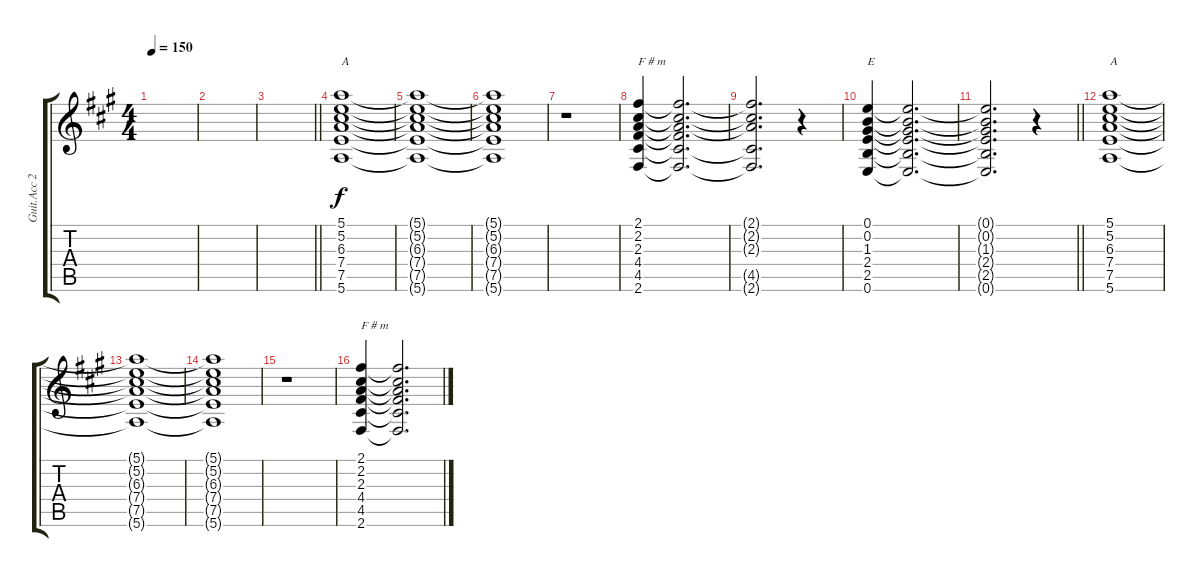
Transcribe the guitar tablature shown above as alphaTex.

\track ("Guit.Acc 2" "Guit.Acc 2") {instrument distortionguitar}
\staff {score tabs}
\tuning (E4 B3 G3 D3 A2 E2) {hide}
\ts (4 4)
\tempo 150
\clef g2
\ks a
|
|
\barLineRight lightlight
|
(5.1 5.2 6.3 7.4 7.5 5.6).1{txt "A" volume 7} |
(5.1{t} 5.2{t} 6.3{t} 7.4{t} 7.5{t} 5.6{t}).1{volume 0} |
(5.1{t} 5.2{t} 6.3{t} 7.4{t} 7.5{t} 5.6{t}).1 |
r.1 |
(2.1 2.2 2.3 4.4 4.5 2.6).4{txt "F # m" volume 9} (2.1{t} 2.2{t} 2.3{t} 4.4{t} 4.5{t} 2.6{t}).2{d volume 0} |
(2.1{t} 2.2{t} 2.3{t} 4.5{t} 2.6{t}).2{d} r.4 |
(0.1 0.2 1.3 2.4 2.5 0.6).4{txt "E" volume 9} (0.1{t} 0.2{t} 1.3{t} 2.4{t} 2.5{t} 0.6{t}).2{d volume 0} |
\barLineRight lightlight
(0.1{t} 0.2{t} 1.3{t} 2.4{t} 2.5{t} 0.6{t}).2{d} r.4 |
(5.1 5.2 6.3 7.4 7.5 5.6).1{txt "A" volume 7} |
(5.1{t} 5.2{t} 6.3{t} 7.4{t} 7.5{t} 5.6{t}).1{volume 0} |
(5.1{t} 5.2{t} 6.3{t} 7.4{t} 7.5{t} 5.6{t}).1 |
r.1 |
(2.1 2.2 2.3 4.4 4.5 2.6).4{txt "F # m" volume 9} (2.1{t} 2.2{t} 2.3{t} 4.4{t} 4.5{t} 2.6{t}).2{d volume 0}
